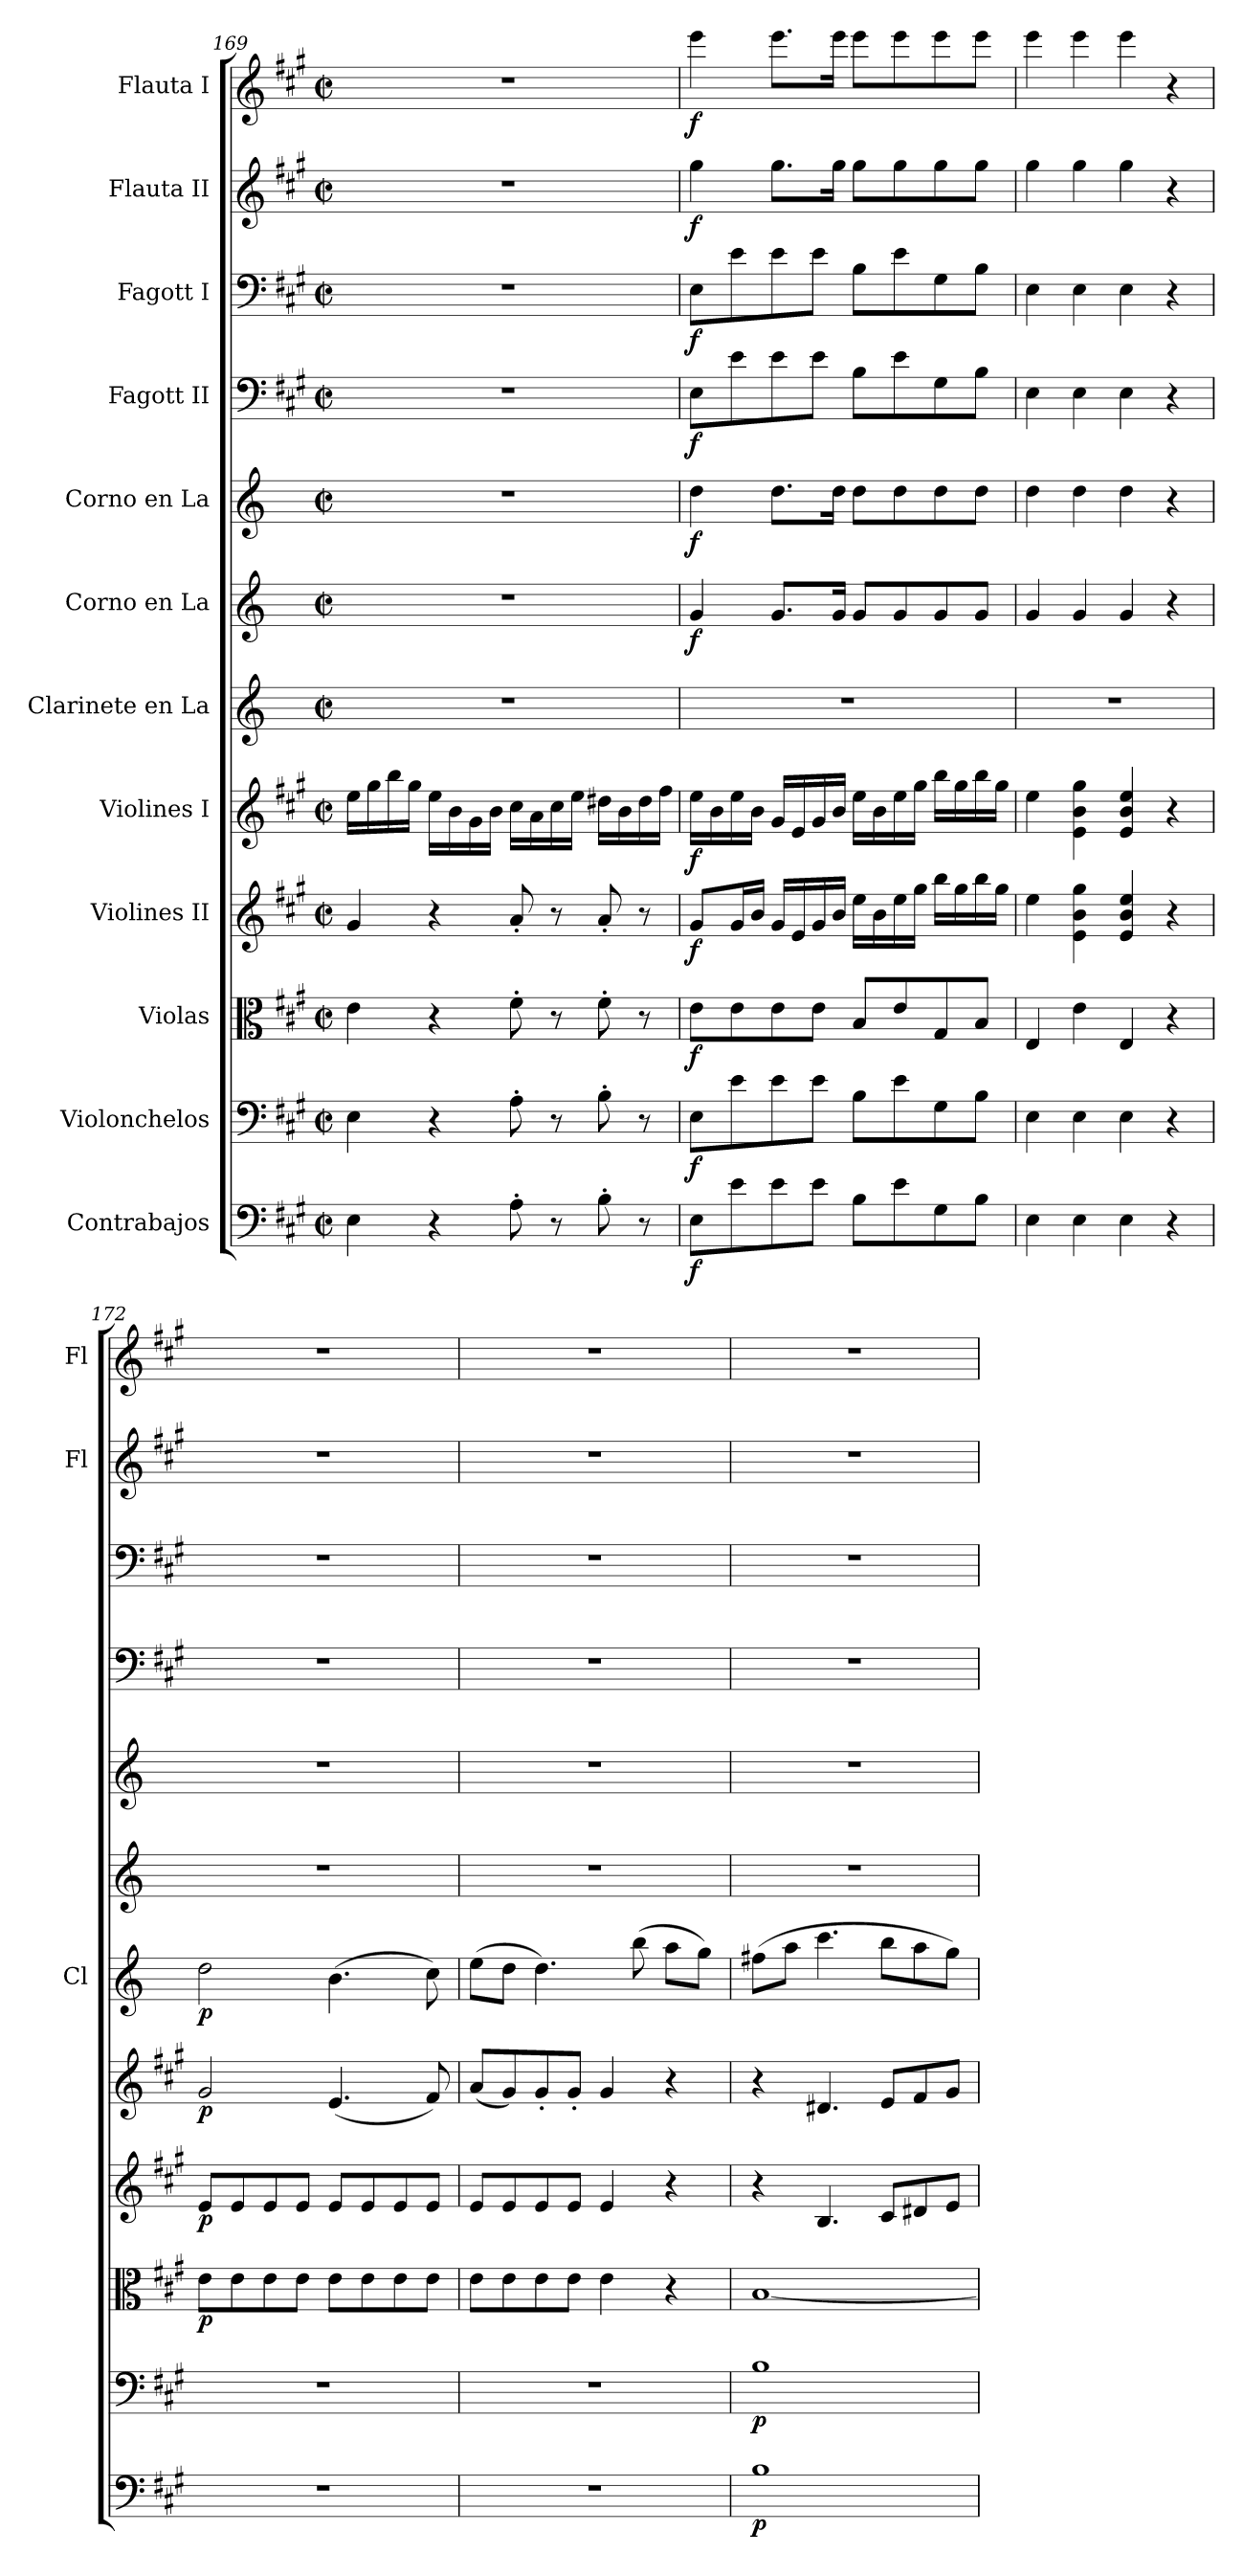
**kern	**dynam	**kern	**dynam	**kern	**dynam	**kern	**dynam	**kern	**dynam	**kern	**dynam	**kern	**dynam	**kern	**dynam	**kern	**dynam	**kern	**dynam	**kern	**dynam	**kern	**dynam
*part12	*part12	*part11	*part11	*part10	*part10	*part9	*part9	*part8	*part8	*part7	*part7	*part6	*part6	*part5	*part5	*part4	*part4	*part3	*part3	*part2	*part2	*part1	*part1
*staff12	*staff12	*staff11	*staff11	*staff10	*staff10	*staff9	*staff9	*staff8	*staff8	*staff7	*staff7	*staff6	*staff6	*staff5	*staff5	*staff4	*staff4	*staff3	*staff3	*staff2	*staff2	*staff1	*staff1
*I"Contrabajos	*	*I"Violonchelos	*	*I"Violas	*	*I"Violines II	*	*I"Violines I	*	*I"Clarinete en La	*	*I"Corno en La	*	*I"Corno en La	*	*I"Fagott II	*	*I"Fagott I	*	*I"Flauta II	*	*I"Flauta I	*
*	*	*	*	*	*	*	*	*	*	*I'Cl	*	*	*	*	*	*	*	*	*	*I'Fl	*	*I'Fl	*
*clefF4	*	*clefF4	*	*clefC3	*	*clefG2	*	*clefG2	*	*clefG2	*	*clefG2	*	*clefG2	*	*clefF4	*	*clefF4	*	*clefG2	*	*clefG2	*
*ITrd7c12	*	*	*	*	*	*	*	*	*	*ITrd2c3	*	*ITrd2c3	*	*ITrd2c3	*	*	*	*	*	*	*	*	*
*k[f#c#g#]	*	*k[f#c#g#]	*	*k[f#c#g#]	*	*k[f#c#g#]	*	*k[f#c#g#]	*	*k[f#c#g#]	*	*k[f#c#g#]	*	*k[f#c#g#]	*	*k[f#c#g#]	*	*k[f#c#g#]	*	*k[f#c#g#]	*	*k[f#c#g#]	*
*M2/2	*	*M2/2	*	*M2/2	*	*M2/2	*	*M2/2	*	*M2/2	*	*M2/2	*	*M2/2	*	*M2/2	*	*M2/2	*	*M2/2	*	*M2/2	*
*met(c|)	*	*met(c|)	*	*met(c|)	*	*met(c|)	*	*met(c|)	*	*met(c|)	*	*met(c|)	*	*met(c|)	*	*met(c|)	*	*met(c|)	*	*met(c|)	*	*met(c|)	*
=169	=169	=169	=169	=169	=169	=169	=169	=169	=169	=169	=169	=169	=169	=169	=169	=169	=169	=169	=169	=169	=169	=169	=169
4EE\	.	4E\	.	4e\	.	4g#/	.	16ee\LL	.	1r	.	1r	.	1r	.	1r	.	1r	.	1r	.	1r	.
.	.	.	.	.	.	.	.	16gg#\	.	.	.	.	.	.	.	.	.	.	.	.	.	.	.
.	.	.	.	.	.	.	.	16bb\	.	.	.	.	.	.	.	.	.	.	.	.	.	.	.
.	.	.	.	.	.	.	.	16gg#\JJ	.	.	.	.	.	.	.	.	.	.	.	.	.	.	.
4r	.	4r	.	4r	.	4r	.	16ee\LL	.	.	.	.	.	.	.	.	.	.	.	.	.	.	.
.	.	.	.	.	.	.	.	16b\	.	.	.	.	.	.	.	.	.	.	.	.	.	.	.
.	.	.	.	.	.	.	.	16g#\	.	.	.	.	.	.	.	.	.	.	.	.	.	.	.
.	.	.	.	.	.	.	.	16b\JJ	.	.	.	.	.	.	.	.	.	.	.	.	.	.	.
8AA'\	.	8A'\	.	8f#'\	.	8a'/	.	16cc#\LL	.	.	.	.	.	.	.	.	.	.	.	.	.	.	.
.	.	.	.	.	.	.	.	16a\	.	.	.	.	.	.	.	.	.	.	.	.	.	.	.
8r	.	8r	.	8r	.	8r	.	16cc#\	.	.	.	.	.	.	.	.	.	.	.	.	.	.	.
.	.	.	.	.	.	.	.	16ee\JJ	.	.	.	.	.	.	.	.	.	.	.	.	.	.	.
8BB'\	.	8B'\	.	8f#'\	.	8a'/	.	16dd#X\LL	.	.	.	.	.	.	.	.	.	.	.	.	.	.	.
.	.	.	.	.	.	.	.	16b\	.	.	.	.	.	.	.	.	.	.	.	.	.	.	.
8r	.	8r	.	8r	.	8r	.	16dd#\	.	.	.	.	.	.	.	.	.	.	.	.	.	.	.
.	.	.	.	.	.	.	.	16ff#\JJ	.	.	.	.	.	.	.	.	.	.	.	.	.	.	.
=170	=170	=170	=170	=170	=170	=170	=170	=170	=170	=170	=170	=170	=170	=170	=170	=170	=170	=170	=170	=170	=170	=170	=170
!	!LO:DY:b	!	!LO:DY:b	!	!LO:DY:b	!	!LO:DY:b	!	!LO:DY:b	!	!	!	!LO:DY:b	!	!LO:DY:b	!	!LO:DY:b	!	!LO:DY:b	!	!LO:DY:b	!	!LO:DY:b
8EE\L	f	8E\L	f	8e\L	f	8g#/L	f	16ee\LL	f	1r	.	4e/	f	4b\	f	8E\L	f	8E\L	f	4gg#\	f	4eee\	f
.	.	.	.	.	.	.	.	16b\	.	.	.	.	.	.	.	.	.	.	.	.	.	.	.
8E\	.	8e\	.	8e\	.	16g#/L	.	16ee\	.	.	.	.	.	.	.	8e\	.	8e\	.	.	.	.	.
.	.	.	.	.	.	16b/JJ	.	16b\JJ	.	.	.	.	.	.	.	.	.	.	.	.	.	.	.
8E\	.	8e\	.	8e\	.	16g#/LL	.	16g#/LL	.	.	.	8.e/L	.	8.b\L	.	8e\	.	8e\	.	8.gg#\L	.	8.eee\L	.
.	.	.	.	.	.	16e/	.	16e/	.	.	.	.	.	.	.	.	.	.	.	.	.	.	.
8E\J	.	8e\J	.	8e\J	.	16g#/	.	16g#/	.	.	.	.	.	.	.	8e\J	.	8e\J	.	.	.	.	.
.	.	.	.	.	.	16b/JJ	.	16b/JJ	.	.	.	16e/Jk	.	16b\Jk	.	.	.	.	.	16gg#\Jk	.	16eee\Jk	.
8BB\L	.	8B\L	.	8B/L	.	16ee\LL	.	16ee\LL	.	.	.	8e/L	.	8b\L	.	8B\L	.	8B\L	.	8gg#\L	.	8eee\L	.
.	.	.	.	.	.	16b\	.	16b\	.	.	.	.	.	.	.	.	.	.	.	.	.	.	.
8E\	.	8e\	.	8e/	.	16ee\	.	16ee\	.	.	.	8e/	.	8b\	.	8e\	.	8e\	.	8gg#\	.	8eee\	.
.	.	.	.	.	.	16gg#\JJ	.	16gg#\JJ	.	.	.	.	.	.	.	.	.	.	.	.	.	.	.
8GG#\	.	8G#\	.	8G#/	.	16bb\LL	.	16bb\LL	.	.	.	8e/	.	8b\	.	8G#\	.	8G#\	.	8gg#\	.	8eee\	.
.	.	.	.	.	.	16gg#\	.	16gg#\	.	.	.	.	.	.	.	.	.	.	.	.	.	.	.
8BB\J	.	8B\J	.	8B/J	.	16bb\	.	16bb\	.	.	.	8e/J	.	8b\J	.	8B\J	.	8B\J	.	8gg#\J	.	8eee\J	.
.	.	.	.	.	.	16gg#\JJ	.	16gg#\JJ	.	.	.	.	.	.	.	.	.	.	.	.	.	.	.
=171	=171	=171	=171	=171	=171	=171	=171	=171	=171	=171	=171	=171	=171	=171	=171	=171	=171	=171	=171	=171	=171	=171	=171
4EE\	.	4E\	.	4E/	.	4ee\	.	4ee\	.	1r	.	4e/	.	4b\	.	4E\	.	4E\	.	4gg#\	.	4eee\	.
4EE\	.	4E\	.	4e\	.	4e\ 4b\ 4gg#\	.	4e\ 4b\ 4gg#\	.	.	.	4e/	.	4b\	.	4E\	.	4E\	.	4gg#\	.	4eee\	.
4EE\	.	4E\	.	4E/	.	4e/ 4b/ 4ee/	.	4e/ 4b/ 4ee/	.	.	.	4e/	.	4b\	.	4E\	.	4E\	.	4gg#\	.	4eee\	.
4r	.	4r	.	4r	.	4r	.	4r	.	.	.	4r	.	4r	.	4r	.	4r	.	4r	.	4r	.
=172	=172	=172	=172	=172	=172	=172	=172	=172	=172	=172	=172	=172	=172	=172	=172	=172	=172	=172	=172	=172	=172	=172	=172
!	!	!	!	!	!LO:DY:b	!	!LO:DY:b	!	!LO:DY:b	!	!LO:DY:b	!	!	!	!	!	!	!	!	!	!	!	!
1r	.	1r	.	8e\L	p	8e/L	p	2g#/	p	2b\	p	1r	.	1r	.	1r	.	1r	.	1r	.	1r	.
.	.	.	.	8e\	.	8e/	.	.	.	.	.	.	.	.	.	.	.	.	.	.	.	.	.
.	.	.	.	8e\	.	8e/	.	.	.	.	.	.	.	.	.	.	.	.	.	.	.	.	.
.	.	.	.	8e\J	.	8e/J	.	.	.	.	.	.	.	.	.	.	.	.	.	.	.	.	.
.	.	.	.	8e\L	.	8e/L	.	(<4.e/	.	(>4.g#\	.	.	.	.	.	.	.	.	.	.	.	.	.
.	.	.	.	8e\	.	8e/	.	.	.	.	.	.	.	.	.	.	.	.	.	.	.	.	.
.	.	.	.	8e\	.	8e/	.	.	.	.	.	.	.	.	.	.	.	.	.	.	.	.	.
.	.	.	.	8e\J	.	8e/J	.	8f#/)	.	8a\)	.	.	.	.	.	.	.	.	.	.	.	.	.
!!LO:LB:g=z
=173	=173	=173	=173	=173	=173	=173	=173	=173	=173	=173	=173	=173	=173	=173	=173	=173	=173	=173	=173	=173	=173	=173	=173
1r	.	1r	.	8e\L	.	8e/L	.	(<8a/L	.	(>8cc#\L	.	1r	.	1r	.	1r	.	1r	.	1r	.	1r	.
.	.	.	.	8e\	.	8e/	.	8g#/)	.	8b\J	.	.	.	.	.	.	.	.	.	.	.	.	.
.	.	.	.	8e\	.	8e/	.	8g#'/	.	4.b\)	.	.	.	.	.	.	.	.	.	.	.	.	.
.	.	.	.	8e\J	.	8e/J	.	8g#'/J	.	.	.	.	.	.	.	.	.	.	.	.	.	.	.
.	.	.	.	4e\	.	4e/	.	4g#/	.	.	.	.	.	.	.	.	.	.	.	.	.	.	.
.	.	.	.	.	.	.	.	.	.	(>8gg#\	.	.	.	.	.	.	.	.	.	.	.	.	.
.	.	.	.	4r	.	4r	.	4r	.	8ff#\L	.	.	.	.	.	.	.	.	.	.	.	.	.
.	.	.	.	.	.	.	.	.	.	8ee\J)	.	.	.	.	.	.	.	.	.	.	.	.	.
=174	=174	=174	=174	=174	=174	=174	=174	=174	=174	=174	=174	=174	=174	=174	=174	=174	=174	=174	=174	=174	=174	=174	=174
!	!LO:DY:b	!	!LO:DY:b	!	!	!	!	!	!	!	!	!	!	!	!	!	!	!	!	!	!	!	!
1BB	p	1B	p	[1B	.	4r	.	4r	.	(>8dd#X\L	.	1r	.	1r	.	1r	.	1r	.	1r	.	1r	.
.	.	.	.	.	.	.	.	.	.	8ff#\J	.	.	.	.	.	.	.	.	.	.	.	.	.
.	.	.	.	.	.	4.B/	.	4.d#X/	.	4.aa\	.	.	.	.	.	.	.	.	.	.	.	.	.
.	.	.	.	.	.	8c#/L	.	8e/L	.	8gg#\L	.	.	.	.	.	.	.	.	.	.	.	.	.
.	.	.	.	.	.	8d#X/	.	8f#/	.	8ff#\	.	.	.	.	.	.	.	.	.	.	.	.	.
.	.	.	.	.	.	8e/J	.	8g#/J	.	8ee\J)	.	.	.	.	.	.	.	.	.	.	.	.	.
=	=	=	=	=	=	=	=	=	=	=	=	=	=	=	=	=	=	=	=	=	=	=	=
*-	*-	*-	*-	*-	*-	*-	*-	*-	*-	*-	*-	*-	*-	*-	*-	*-	*-	*-	*-	*-	*-	*-	*-
